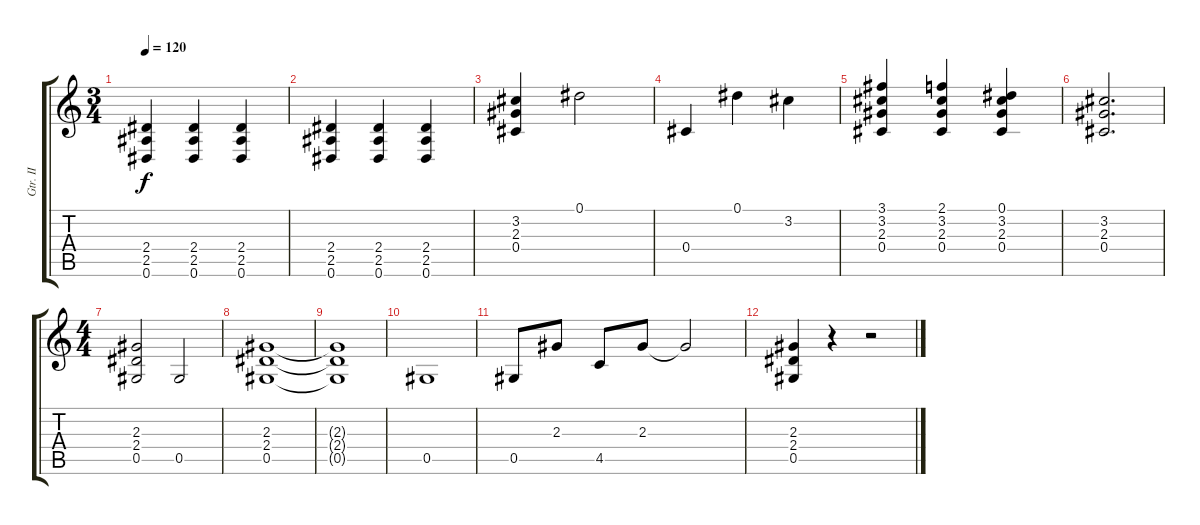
\track ("Gtr. II" "Gtr. II") {instrument acousticguitarsteel}
\staff {score tabs}
\tuning (Eb4 Bb3 Gb3 Db3 Ab2 Eb2) {hide}
\ts (3 4)
\tempo 120
\clef g2
\ks c
(2.4 2.5 0.6).4{dy f} (2.4 2.5 0.6).4 (2.4 2.5 0.6).4 |
(2.4 2.5 0.6).4 (2.4 2.5 0.6).4 (2.4 2.5 0.6).4 |
(3.2 2.3 0.4).4 0.1.2 |
0.4.4 0.1.4 3.2.4 |
(3.1 3.2 2.3 0.4).4 (2.1 3.2 2.3 0.4).4 (0.1 3.2 2.3 0.4).4 |
(3.2 2.3 0.4).2{d} |
\ts (4 4)
(2.3 2.4 0.5).2 0.5.2 |
(2.3 2.4 0.5).1 |
(2.3{t} 2.4{t} 0.5{t}).1 |
0.5.1 |
0.5.8 2.3.8 4.5.8 2.3.8 2.3{t}.2 |
(2.3 2.4 0.5).4 r.4 r.2
